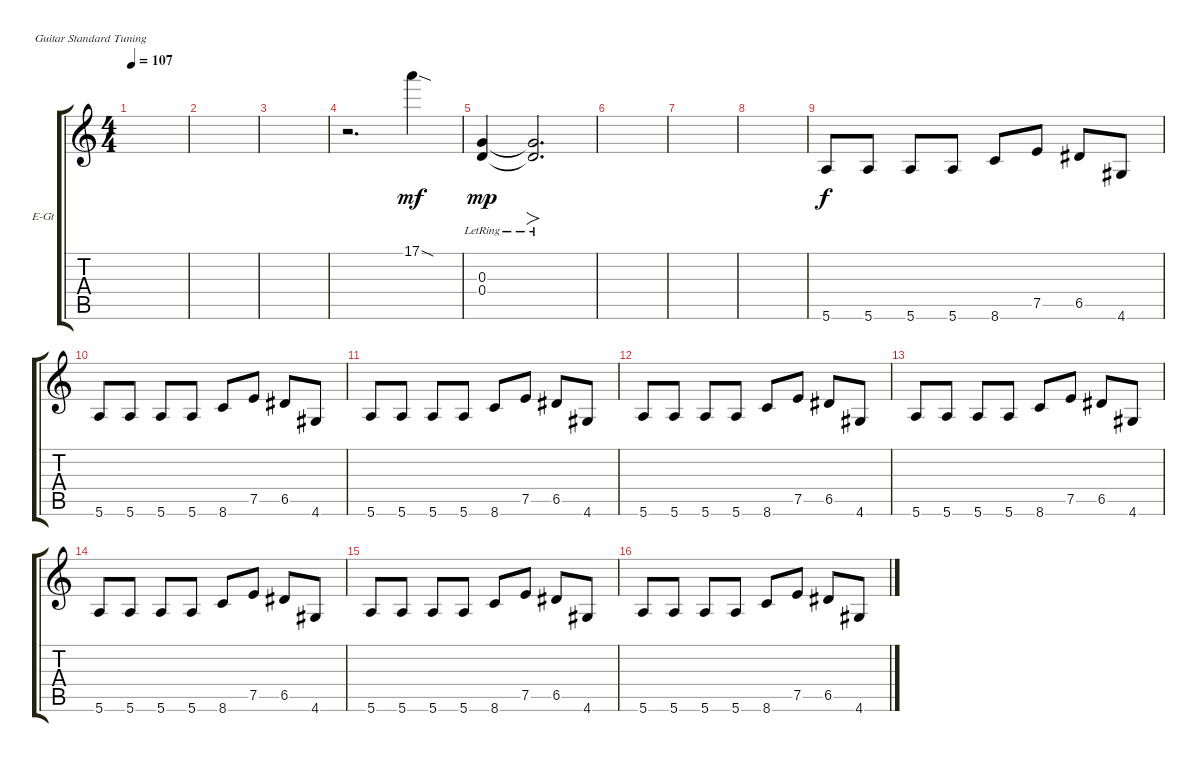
\defaultSystemsLayout 4
\bracketExtendMode groupsimilarinstruments
\firstSystemTrackNameOrientation horizontal
\otherSystemsTrackNameOrientation horizontal
\track ("Turner" "E-Gt") {instrument electricguitarclean}
\staff {score tabs}
\tuning (E4 B3 G3 D3 A2 E2)
\ts (4 4)
\tempo 107
\clef g2
\ks c
|
|
|
r.2{d} 17.1{sod}.4{dy mf} |
(0.3{lr} 0.4{lr}).4{dy mp} (0.3{lr t} 0.4{lr t}).2{fo d} |
|
|
|
5.6.8{dy f} 5.6.8 5.6.8 5.6.8 8.6.8 7.5.8 6.5.8 4.6.8 |
5.6.8 5.6.8 5.6.8 5.6.8 8.6.8 7.5.8 6.5.8 4.6.8 |
5.6.8 5.6.8 5.6.8 5.6.8 8.6.8 7.5.8 6.5.8 4.6.8 |
5.6.8 5.6.8 5.6.8 5.6.8 8.6.8 7.5.8 6.5.8 4.6.8 |
5.6.8 5.6.8 5.6.8 5.6.8 8.6.8 7.5.8 6.5.8 4.6.8 |
5.6.8 5.6.8 5.6.8 5.6.8 8.6.8 7.5.8 6.5.8 4.6.8 |
5.6.8 5.6.8 5.6.8 5.6.8 8.6.8 7.5.8 6.5.8 4.6.8 |
5.6.8 5.6.8 5.6.8 5.6.8 8.6.8 7.5.8 6.5.8 4.6.8
